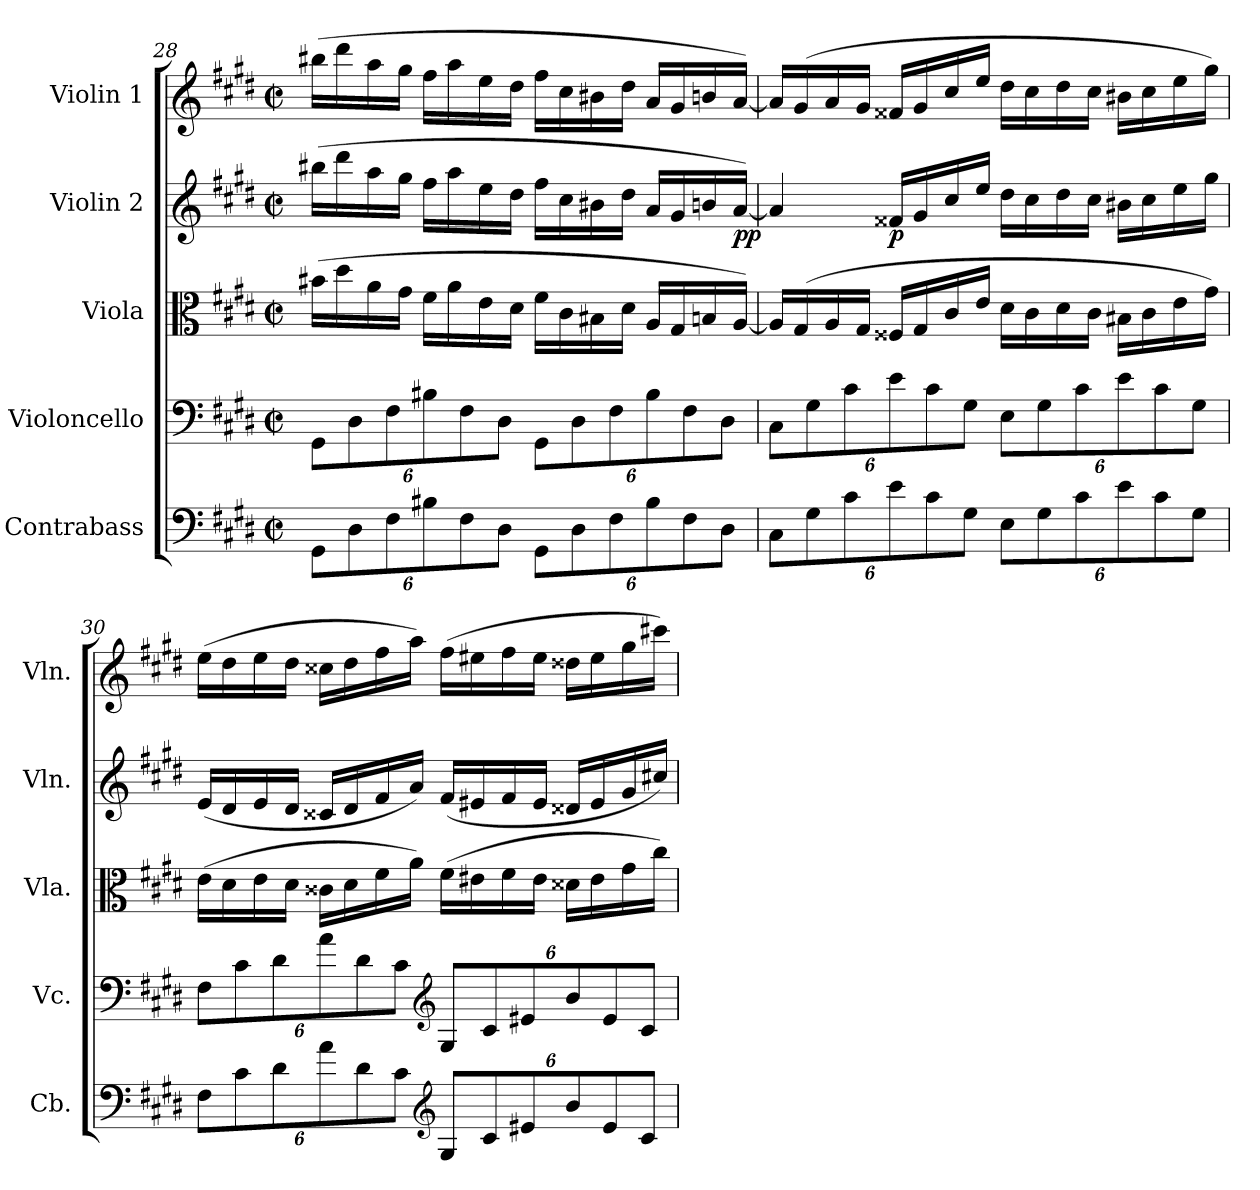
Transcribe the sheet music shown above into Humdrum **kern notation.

**kern	**kern	**kern	**kern	**dynam	**kern
*part5	*part4	*part3	*part2	*part2	*part1
*staff5	*staff4	*staff3	*staff2	*staff2	*staff1
*I"Contrabass	*I"Violoncello	*I"Viola	*I"Violin 2	*	*I"Violin 1
*I'Cb.	*I'Vc.	*I'Vla.	*I'Vln.	*	*I'Vln.
*clefF4	*clefF4	*clefC3	*clefG2	*	*clefG2
*ITrd7c12	*	*	*	*	*
*k[f#c#g#d#]	*k[f#c#g#d#]	*k[f#c#g#d#]	*k[f#c#g#d#]	*	*k[f#c#g#d#]
*M2/2	*M2/2	*M2/2	*M2/2	*	*M2/2
*met(c|)	*met(c|)	*met(c|)	*met(c|)	*	*met(c|)
*Xbrackettup	*Xbrackettup	*	*	*	*
=28	=28	=28	=28	=28	=28
12GGG#\L	12GG#\L	(16b#X\LL	(16bb#X\LL	.	(16bb#X\LL
.	.	16dd#\	16ddd#\	.	16ddd#\
12DD#\	12D#\	.	.	.	.
.	.	16a\	16aa\	.	16aa\
12FF#\	12F#\	.	.	.	.
.	.	16g#\JJ	16gg#\JJ	.	16gg#\JJ
12BB#X\	12B#X\	16f#\LL	16ff#\LL	.	16ff#\LL
.	.	16a\	16aa\	.	16aa\
12FF#\	12F#\	.	.	.	.
.	.	16e\	16ee\	.	16ee\
12DD#\J	12D#\J	.	.	.	.
.	.	16d#\JJ	16dd#\JJ	.	16dd#\JJ
12GGG#\L	12GG#\L	16f#\LL	16ff#\LL	.	16ff#\LL
.	.	16c#\	16cc#\	.	16cc#\
12DD#\	12D#\	.	.	.	.
.	.	16B#X\	16b#X\	.	16b#X\
12FF#\	12F#\	.	.	.	.
.	.	16d#\JJ	16dd#\JJ	.	16dd#\JJ
12BB#\	12B#\	16A/LL	16a/LL	.	16a/LL
.	.	16G#/	16g#/	.	16g#/
12FF#\	12F#\	.	.	.	.
.	.	16Bn/	16bn/	.	16bn/
12DD#\J	12D#\J	.	.	.	.
!	!	!	!	!LO:DY:b	!
.	.	[16A/JJ)	[16a/JJ)	pp	[16a/JJ)
!!LO:LB:g=z
=29	=29	=29	=29	=29	=29
12CC#\L	12C#\L	16A/LL]	4a/]	.	16a/LL]
.	.	(16G#/	.	.	(16g#/
12GG#\	12G#\	.	.	.	.
.	.	16A/	.	.	16a/
12C#\	12c#\	.	.	.	.
.	.	16G#/JJ	.	.	16g#/JJ
!	!	!	!	!LO:DY:b	!
12E\	12e\	16F##X/LL	16f##X/LL	p	16f##X/LL
.	.	16G#/	16g#/	.	16g#/
12C#\	12c#\	.	.	.	.
.	.	16c#/	16cc#/	.	16cc#/
12GG#\J	12G#\J	.	.	.	.
.	.	16e/JJ	16ee/JJ	.	16ee/JJ
12EE\L	12E\L	16d#\LL	16dd#\LL	.	16dd#\LL
.	.	16c#\	16cc#\	.	16cc#\
12GG#\	12G#\	.	.	.	.
.	.	16d#\	16dd#\	.	16dd#\
12C#\	12c#\	.	.	.	.
.	.	16c#\JJ	16cc#\JJ	.	16cc#\JJ
12E\	12e\	16B#X\LL	16b#X\LL	.	16b#X\LL
.	.	16c#\	16cc#\	.	16cc#\
12C#\	12c#\	.	.	.	.
.	.	16e\	16ee\	.	16ee\
12GG#\J	12G#\J	.	.	.	.
.	.	16g#\JJ)	16gg#\JJ	.	16gg#\JJ)
=30	=30	=30	=30	=30	=30
12FF#\L	12F#\L	(16e\LL	(16e/LL	.	(16ee\LL
.	.	16d#\	16d#/	.	16dd#\
12C#\	12c#\	.	.	.	.
.	.	16e\	16e/	.	16ee\
12D#\	12d#\	.	.	.	.
.	.	16d#\JJ	16d#/JJ	.	16dd#\JJ
12A\	12a\	16c##X\LL	16c##X/LL	.	16cc##X\LL
.	.	16d#\	16d#/	.	16dd#\
12D#\	12d#\	.	.	.	.
.	.	16f#\	16f#/	.	16ff#\
12C#\J	12c#\J	.	.	.	.
.	.	16a\JJ)	16a/JJ)	.	16aa\JJ)
*clefG2	*clefG2	*	*	*	*
12GG#/L	12G#/L	(16f#\LL	(16f#/LL	.	(16ff#\LL
.	.	16e#X\	16e#X/	.	16ee#X\
12C#/	12c#/	.	.	.	.
.	.	16f#\	16f#/	.	16ff#\
12E#X/	12e#X/	.	.	.	.
.	.	16e#\JJ	16e#/JJ	.	16ee#\JJ
12B/	12b/	16d##X\LL	16d##X/LL	.	16dd##X\LL
.	.	16e#\	16e#/	.	16ee#\
12E#/	12e#/	.	.	.	.
.	.	16g#\	16g#/	.	16gg#\
12C#/J	12c#/J	.	.	.	.
.	.	16cc#\JJ)	16cc#X/JJ)	.	16ccc#X\JJ)
=	=	=	=	=	=
*-	*-	*-	*-	*-	*-
